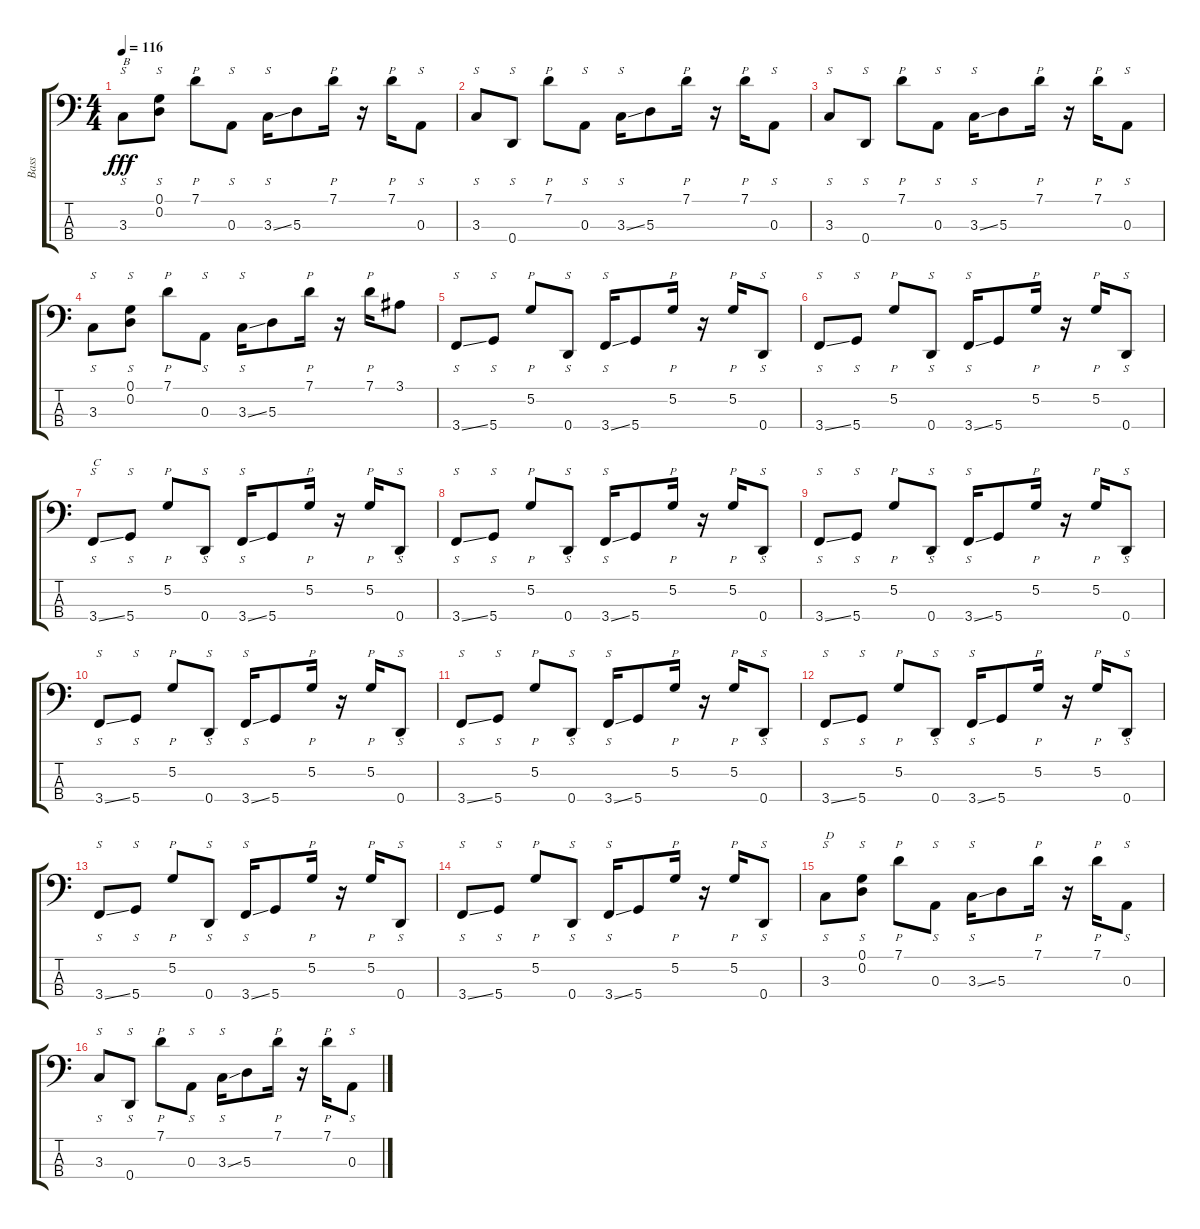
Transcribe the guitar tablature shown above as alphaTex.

\track ("Bass" "Bass") {instrument slapbass1}
\staff {score tabs}
\tuning (G2 D2 A1 D1) {hide}
\ts (4 4)
\tempo 116
\clef f4
\ks c
3.3.8{s txt "B" dy fff} (0.1 0.2).8{s} 7.1.8{p} 0.3.8{s} 3.3{ss}.16{s} 5.3.8 7.1.16{p} r.16 7.1.16{p} 0.3.8{s} |
3.3.8{s} 0.4.8{s} 7.1.8{p} 0.3.8{s} 3.3{ss}.16{s} 5.3.8 7.1.16{p} r.16 7.1.16{p} 0.3.8{s} |
3.3.8{s} 0.4.8{s} 7.1.8{p} 0.3.8{s} 3.3{ss}.16{s} 5.3.8 7.1.16{p} r.16 7.1.16{p} 0.3.8{s} |
3.3.8{s} (0.1 0.2).8{s} 7.1.8{p} 0.3.8{s} 3.3{ss}.16{s} 5.3.8 7.1.16{p} r.16 7.1.16{p} 3.1.8 |
3.4{ss}.8{s} 5.4.8{s} 5.2.8{p} 0.4.8{s} 3.4{ss}.16{s} 5.4.8 5.2.16{p} r.16 5.2.16{p} 0.4.8{s} |
3.4{ss}.8{s} 5.4.8{s} 5.2.8{p} 0.4.8{s} 3.4{ss}.16{s} 5.4.8 5.2.16{p} r.16 5.2.16{p} 0.4.8{s} |
3.4{ss}.8{s txt "C"} 5.4.8{s} 5.2.8{p} 0.4.8{s} 3.4{ss}.16{s} 5.4.8 5.2.16{p} r.16 5.2.16{p} 0.4.8{s} |
3.4{ss}.8{s} 5.4.8{s} 5.2.8{p} 0.4.8{s} 3.4{ss}.16{s} 5.4.8 5.2.16{p} r.16 5.2.16{p} 0.4.8{s} |
3.4{ss}.8{s} 5.4.8{s} 5.2.8{p} 0.4.8{s} 3.4{ss}.16{s} 5.4.8 5.2.16{p} r.16 5.2.16{p} 0.4.8{s} |
3.4{ss}.8{s} 5.4.8{s} 5.2.8{p} 0.4.8{s} 3.4{ss}.16{s} 5.4.8 5.2.16{p} r.16 5.2.16{p} 0.4.8{s} |
3.4{ss}.8{s} 5.4.8{s} 5.2.8{p} 0.4.8{s} 3.4{ss}.16{s} 5.4.8 5.2.16{p} r.16 5.2.16{p} 0.4.8{s} |
3.4{ss}.8{s} 5.4.8{s} 5.2.8{p} 0.4.8{s} 3.4{ss}.16{s} 5.4.8 5.2.16{p} r.16 5.2.16{p} 0.4.8{s} |
3.4{ss}.8{s} 5.4.8{s} 5.2.8{p} 0.4.8{s} 3.4{ss}.16{s} 5.4.8 5.2.16{p} r.16 5.2.16{p} 0.4.8{s} |
3.4{ss}.8{s} 5.4.8{s} 5.2.8{p} 0.4.8{s} 3.4{ss}.16{s} 5.4.8 5.2.16{p} r.16 5.2.16{p} 0.4.8{s} |
3.3.8{s txt "D"} (0.1 0.2).8{s} 7.1.8{p} 0.3.8{s} 3.3{ss}.16{s} 5.3.8 7.1.16{p} r.16 7.1.16{p} 0.3.8{s} |
3.3.8{s} 0.4.8{s} 7.1.8{p} 0.3.8{s} 3.3{ss}.16{s} 5.3.8 7.1.16{p} r.16 7.1.16{p} 0.3.8{s}
